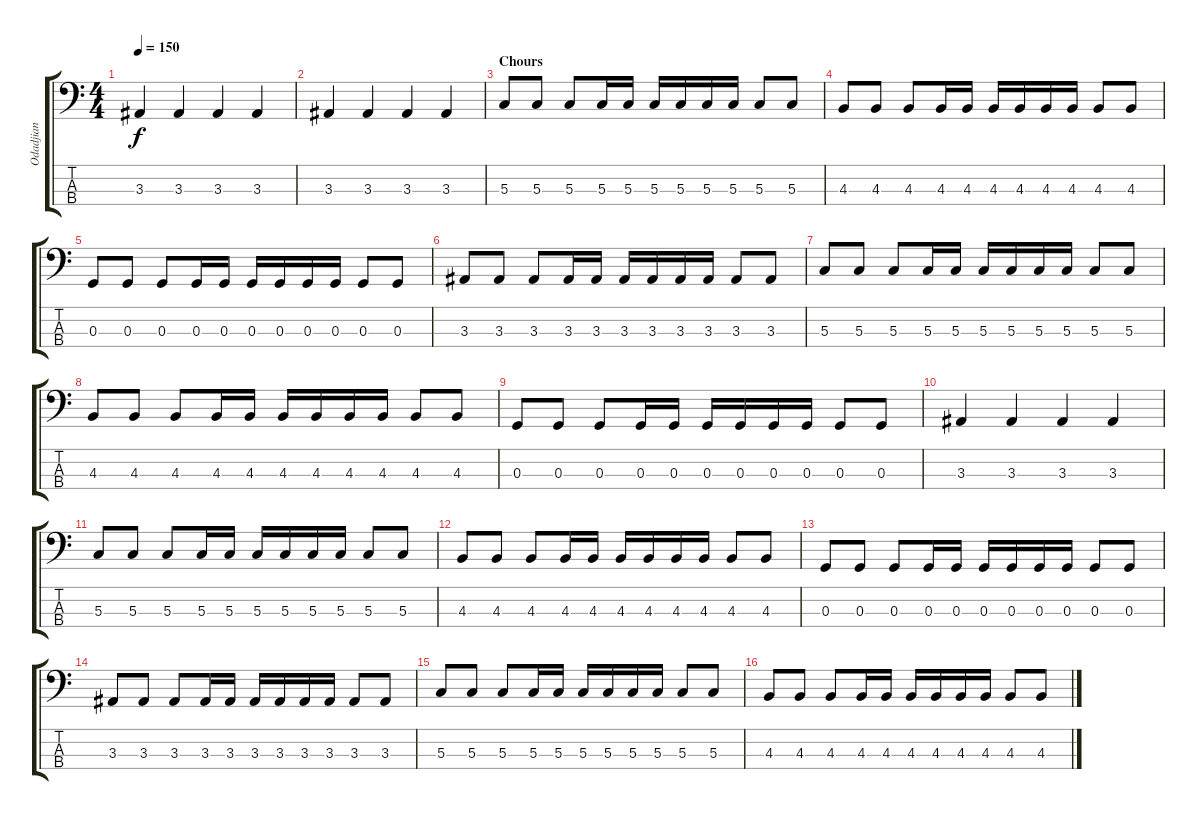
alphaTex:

\track ("Odadjian" "Odadjian") {instrument electricbasspick}
\staff {score tabs}
\tuning (F2 C2 G1 C1) {hide}
\ts (4 4)
\tempo 150
\clef f4
\ks c
3.3.4{dy f} 3.3.4 3.3.4 3.3.4 |
3.3.4 3.3.4 3.3.4 3.3.4 |
\section ("" "Chours")
5.3.8 5.3.8 5.3.8 5.3.16 5.3.16 5.3.16 5.3.16 5.3.16 5.3.16 5.3.8 5.3.8 |
4.3.8 4.3.8 4.3.8 4.3.16 4.3.16 4.3.16 4.3.16 4.3.16 4.3.16 4.3.8 4.3.8 |
0.3.8 0.3.8 0.3.8 0.3.16 0.3.16 0.3.16 0.3.16 0.3.16 0.3.16 0.3.8 0.3.8 |
3.3.8 3.3.8 3.3.8 3.3.16 3.3.16 3.3.16 3.3.16 3.3.16 3.3.16 3.3.8 3.3.8 |
5.3.8 5.3.8 5.3.8 5.3.16 5.3.16 5.3.16 5.3.16 5.3.16 5.3.16 5.3.8 5.3.8 |
4.3.8 4.3.8 4.3.8 4.3.16 4.3.16 4.3.16 4.3.16 4.3.16 4.3.16 4.3.8 4.3.8 |
0.3.8 0.3.8 0.3.8 0.3.16 0.3.16 0.3.16 0.3.16 0.3.16 0.3.16 0.3.8 0.3.8 |
3.3.4 3.3.4 3.3.4 3.3.4 |
5.3.8 5.3.8 5.3.8 5.3.16 5.3.16 5.3.16 5.3.16 5.3.16 5.3.16 5.3.8 5.3.8 |
4.3.8 4.3.8 4.3.8 4.3.16 4.3.16 4.3.16 4.3.16 4.3.16 4.3.16 4.3.8 4.3.8 |
0.3.8 0.3.8 0.3.8 0.3.16 0.3.16 0.3.16 0.3.16 0.3.16 0.3.16 0.3.8 0.3.8 |
3.3.8 3.3.8 3.3.8 3.3.16 3.3.16 3.3.16 3.3.16 3.3.16 3.3.16 3.3.8 3.3.8 |
5.3.8 5.3.8 5.3.8 5.3.16 5.3.16 5.3.16 5.3.16 5.3.16 5.3.16 5.3.8 5.3.8 |
4.3.8 4.3.8 4.3.8 4.3.16 4.3.16 4.3.16 4.3.16 4.3.16 4.3.16 4.3.8 4.3.8
